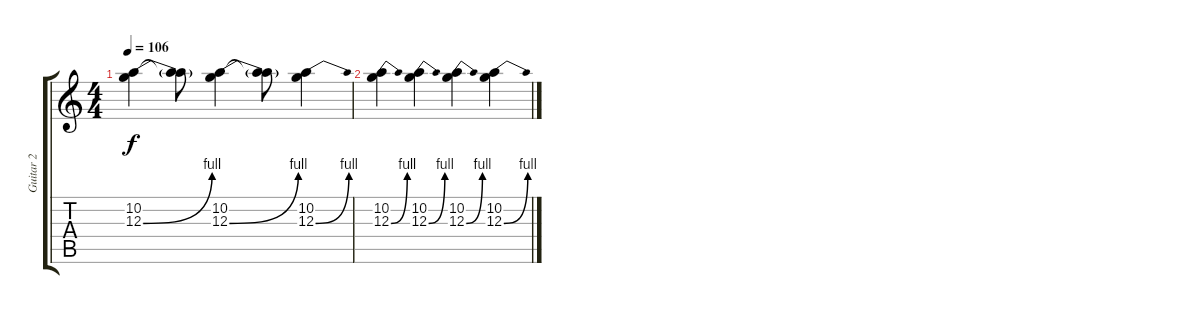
\track ("Guitar 2" "Guitar 2") {instrument overdrivenguitar}
\staff {score tabs}
\tuning (E4 B3 G3 D3 A2 E2) {hide}
\ts (4 4)
\tempo 106
\clef g2
\ks c
(10.2 12.3{be (bend 0 0 60 4)}).4{dy f} (10.2{t} 12.3{t}).8 (10.2 12.3{be (bend 0 0 60 4)}).4 (10.2{t} 12.3{t}).8 (10.2 12.3{be (bend 0 0 60 4)}).4 |
(10.2 12.3{be (bend 0 0 60 4)}).4 (10.2 12.3{be (bend 0 0 60 4)}).4 (10.2 12.3{be (bend 0 0 60 4)}).4 (10.2 12.3{be (bend 0 0 60 4)}).4
